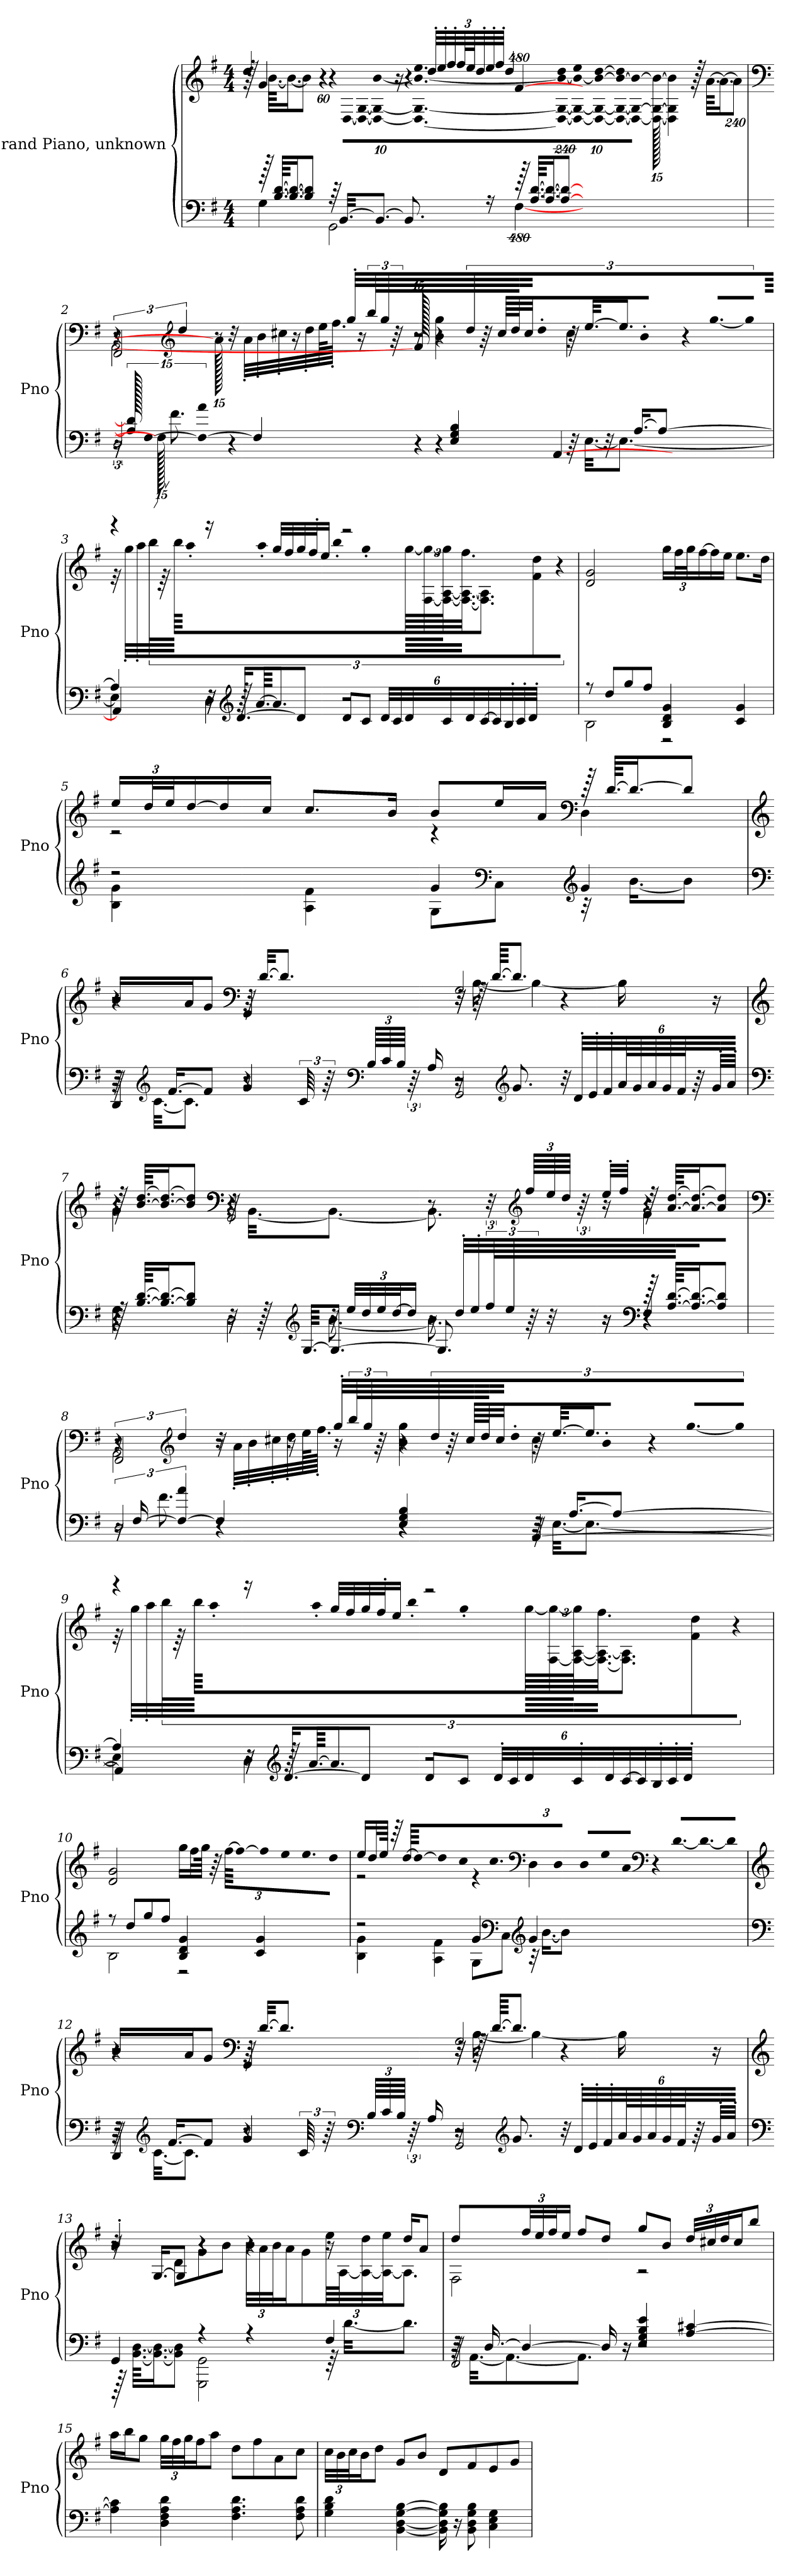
**kern	**kern
*part1	*part1
*staff2	*staff1
*I"Grand Piano, unknown	*
*I'Pno	*
*clefF4	*clefG2
*k[f#]	*k[f#]
*M4/4	*M4/4
*MM120	*MM120
=1	=1
*^	*^
*	*	*	*^
1920ryy	1920ryy	4dd/	128r	1920ryy
128r	4G\	.	.	4g/
.	.	.	[64.b\KKLL	.
[64.B/ [64.d/KKLL	.	.	.	.
.	.	.	16.b\J_	.
16.B/_ 16.d/_J	.	.	.	.
.	.	.	8b\J]	.
8B/] 8d/]J	.	.	.	.
!	!	!	!LO:N:vis=32	!
.	.	4r	1920%53r	.
64r	2GG\	.	.	4r
[32.BB/KKL	.	.	.	.
!	!	!	!LO:N:vis=64	!
.	.	.	[640%9D\LLLL	.
!	!	!	!LO:N:vis=64	!
.	.	.	640%9D\_ [640%9G\J	.
!	!	!	!LO:N:vis=32	!
.	.	.	1920%53D\_ 1920%53G\_ [1920%53b\	.
8.BB/J_	.	.	.	.
.	.	.	36.D\_ 36.G\_ 36.b\_ 36.ee\	.
!	!	!	!LO:N:vis=64	!
.	.	.	640%9D\_ 640%9G\_ 640%9b\_ 640%9dd\K	.
!	!	!	!LO:N:vis=32	!
.	.	.	1920%53D\_ 1920%53G\_ 1920%53b\_ 1920%53ee\J	.
!	!	!	!LO:N:vis=16	!
.	.	.	1920%107D\_ 1920%107G\_ 1920%107b\_ [1920%107dd\	.
!	!	!	!LO:N:vis=64	!
.	.	.	640%9D\_ 640%9G\_ 640%9b\_ 640%9dd\]LL	.
.	.	.	960%13D\_ 960%13G\_ 960%13b\_JJJJ	.
.	.	16r	1920D\_ 1920G\_ 1920b\_	.
8.BB/]	.	.	4D\] 4G\] 4b\]	4r
.	.	32dd'/LLL	.	.
.	.	32ee'/	.	.
*	*	*Xbrackettup	*	*
.	.	48ff#'/	.	.
.	.	96ff#/L	.	.
.	.	96ee/J	.	.
.	.	48dd'/	.	.
.	.	32ee'/	.	.
16r	.	.	.	.
.	.	32ff#'/JJJ	.	.
.	.	4dd/	.	.
128r	[1920%479F#\	.	128r	[1920%479f#/
[64.A/ [64.d/KKLL	.	.	[64.a\KKLL	.
16.A/_ 16.d/_J	.	.	16.a\J_	.
1920%239A/_ 1920%239d/_J	.	.	1920%239a\J_	.
*v	*v	*	*	*
*	*v	*v	*v
!!LO:LB:g=z
=2	=2
*	*clefF4
*^	*
*	*^	*
*	*	*	*brackettup
*	*	*	*^
*	*	*	*	*^
*	*	*	*	*	*^
24r	16r	2D/	12r	4r	2FF#/	2AA\
1920A/] 1920d/]	.	.	.	.	.	.
[24F#/	.	.	.	.	.	.
.	1920F#\]	.	.	.	.	.
.	8.f#\	.	.	.	.	.
*	*	*	*clefG2	*	*	*
.	.	.	6dd/	.	.	.
6F#/_ 6a/	.	.	.	.	.	.
.	.	.	8r	1920a\]	.	.
4F#/]	4r	.	.	32r	.	.
.	.	.	.	32a'\LLL	.	.
.	.	.	.	32b'\	.	.
.	.	.	.	32cc#X'\	.	.
.	.	.	16r	.	.	.
.	.	.	.	32dd'\	.	.
.	.	.	.	128ee\KL	.	.
.	.	.	.	64.ff#'\JJJJ	.	.
.	.	.	32gg'/LLL	.	.	.
.	.	.	.	16r	.	.
.	.	.	96bb/L	.	.	.
.	.	.	96gg/JJJJ	.	.	.
.	.	.	96r	.	.	.
.	.	4r	8r	.	1920f#/]	2r
4E/ 4G/ 4B/	4r	.	.	4b\ 4gg\	4r	.
.	.	.	96dd/	.	.	.
.	.	.	96r	.	.	.
.	.	.	96cc#/LLLL	.	.	.
*	*	*	*Xbrackettup	*	*	*
.	.	.	96dd/J	.	.	.
.	.	.	48cc#/	.	.	.
.	.	.	32dd'/	.	.	.
.	.	.	32b'/JJJ	.	.	.
.	.	[4AA/	32r	.	.	.
32r	64r	.	.	4cc#\	64r	.
.	[32.E\KKL	.	.	.	[32.ee/KKL	.
.	.	.	[16.gg/KL	.	.	.
[16.A/KL	.	.	.	.	.	.
.	8.E\J_	.	.	.	8.ee/J]	.
.	.	.	8gg/J]	.	.	.
8A/J_	.	.	.	.	.	.
.	.	1920ryy	1920ryy	.	.	1920ryy
*	*	*	*	*v	*v	*v
!!LO:LB:g=z
=3	=3	=3	=3	=3
4A/]	4E\]	4AA/]	4r	32r
.	.	.	.	32gg'\LLL
.	.	.	.	32aa'\
*	*	*	*	*brackettup
.	.	.	.	96bb\JJJk
.	.	.	.	96r
.	.	.	.	96bb\KLLL
.	.	.	.	32aa'\
.	.	.	.	32aa'\
.	.	.	.	32bb'\
.	.	.	.	32gg'\
*	*	*	*	*Xbrackettup
32r	4D\	32r	16r	[96gg\L
.	.	.	.	[96F#\ 96gg\_
.	.	.	.	96F#\_ [96A\ 96gg\]J
*clefG2	*	*	*	*
128r	.	[16.d/KL	.	48.F#\_ 48.A\_ 48.ff#\JJ
[64.a/KKKL	.	.	.	.
8.a/J]	.	.	32gg/LLL	8.F#\] 8.A\]J
.	.	.	32ff#/	.
.	.	8d/J]	32gg/	.
.	.	.	32ff#'/J	.
.	.	.	16ee/JJ	.
8d/L	2r	2r	2r	4f#\ 4dd\
8c/J	.	.	.	.
*Xbrackettup	*	*	*	*
48d/LLL	.	.	.	4r
48c/	.	.	.	.
48d/	.	.	.	.
48c/	.	.	.	.
48d/	.	.	.	.
[48c/	.	.	.	.
32c/]	.	.	.	.
32B'/	.	.	.	.
32c'/	.	.	.	.
32d'/JJJ	.	.	.	.
*	*v	*v	*	*
*	*	*v	*v
!!LO:LB:g=z
=4	=4	=4
8r	2B\	2d/ 2g/
8dd/L	.	.
8gg/	.	.
8ff#/J	.	.
4B/ 4d/ 4g/	2r	24gg\LL
.	.	48ff#\L
.	.	48gg\J
.	.	[24ff#\
.	.	16ff#\]
.	.	16ee\JJ
4c/ 4g/	.	8.ee\L
.	.	16dd\Jk
=5	=5	=5
*	*	*^
2r	4B\ 4g\	24ee/LL	2r
.	.	48dd/L	.
.	.	48ee/J	.
.	.	[24dd/	.
.	.	16dd/]	.
.	.	16cc/JJ	.
.	4A\ 4f#\	8.cc/L	.
.	.	16b/Jk	.
4g/	8G\L	8b/L	4r
*clefF4	*	*	*
.	8C\J	16ee/L	.
.	.	16a/JJ	.
*clefG2	*	*clefF4	*
4g/	32r	128r	4D\
.	.	[64.d/KKLL	.
.	[16.b\KL	16.d/J_	.
.	8b\J]	8d/J]	.
*v	*v	*	*
*	*v	*v
!!LO:LB:g=z
=6	=6
*clefF4	*clefG2
*^	*^
*	*^	*	*^
32r	64r	4DD/	16b/LL	2r	4r
*clefG2	*	*	*	*	*
.	[32.c\KKL	.	.	.	.
[16.f#/KL	.	.	.	.	.
.	8.c\J]	.	16a/J	.	.
8f#/J]	.	.	8g/J	.	.
*	*	*	*clefF4	*	*
8r	4r	4g/	64r	.	4GG/
.	.	.	[32.d/KKL	.	.
.	.	.	8.d/J]	.	.
*brackettup	*	*	*	*	*
96c/	.	.	.	.	.
96r	.	.	.	.	.
*clefF4	*	*	*	*	*
96B/LLLL	.	.	.	.	.
96c/	.	.	.	.	.
96B/JJJJ	.	.	.	.	.
96r	.	.	.	.	.
16A/	.	.	.	.	.
16r	2r	2GG/	32r	32r	2G/
.	.	.	128r	[16.B\	.
.	.	.	[64.d/KKKL	.	.
*clefG2	*	*	*	*	*
8.g/	.	.	8.d/J]	.	.
.	.	.	.	4B\_	.
32r	.	.	4r	.	.
32d'/LLL	.	.	.	.	.
32e'/	.	.	.	.	.
32f#'/	.	.	.	.	.
*Xbrackettup	*	*	*	*	*
96a/L	.	.	.	16B\]	.
96g/	.	.	.	.	.
96a/	.	.	.	.	.
*brackettup	*	*	*	*	*
96g/	.	.	.	.	.
96f#/JJJJ	.	.	.	.	.
96r	.	.	.	.	.
32g'/LLL	.	.	.	16r	.
32a'/JJJ	.	.	.	.	.
*v	*v	*v	*	*	*
!!LO:PB:g=z	!!	!!
=7	=7	=7	=7
*clefF4	*clefG2	*	*
*^	*	*	*
*	*^	*	*	*
*	*	*^	*	*	*
128r	4G\	4r	4r	128r	4g\	4r
[64.B/ [64.d/KKLL	.	.	.	[64.b/ [64.dd/KKLL	.	.
16.B/_ 16.d/_J	.	.	.	16.b/_ 16.dd/_J	.	.
8B/] 8d/]J	.	.	.	8b/] 8dd/]J	.	.
*	*	*	*	*clefF4	*	*
16r	16r	32r	2D\	4r	64r	2GG/
.	.	.	.	.	[32.BB\KKL	.
.	.	128r	.	.	.	.
*clefG2	*	*	*	*	*	*
.	.	[64.G/KKKL	.	.	.	.
32r	[8.b\	8.G/J_	.	.	8.BB\J_	.
32ee/LLL	.	.	.	.	.	.
*Xbrackettup	*	*	*	*	*	*
48dd/	.	.	.	.	.	.
48ee/	.	.	.	.	.	.
[48dd/J	.	.	.	.	.	.
16dd/JJ]	.	.	.	.	.	.
16r	8.b\]	8.G/]	.	8r	8.BB\]	.
32dd'/LLL	.	.	.	.	.	.
32ee'/	.	.	.	.	.	.
*brackettup	*	*	*	*brackettup	*	*
96ff#/L	.	.	.	48r	.	.
96ee/JJJJ	.	.	.	.	.	.
*	*	*	*	*clefG2	*	*
96r	.	.	.	96ff#/LLLL	.	.
32r	.	.	.	96ee/	.	.
.	.	.	.	96dd/JJJJ	.	.
.	.	.	.	96r	.	.
16r	16r	16r	.	32ee'/LLL	16r	.
.	.	.	.	32ff#'/JJJ	.	.
*clefF4	*	*	*	*	*	*
128r	4r	4F#/	4r	128r	4f#\	4r
[64.A/ [64.d/KKLL	.	.	.	[64.a/ [64.dd/KKLL	.	.
16.A/_ 16.d/_J	.	.	.	16.a/_ 16.dd/_J	.	.
8A/] 8d/]J	.	.	.	8a/] 8dd/]J	.	.
*v	*v	*v	*v	*	*	*
*	*v	*v	*v
!!LO:LB:g=z
=8	=8
*	*clefF4
*^	*^
*	*^	*	*^
*	*	*	*	*	*^
24r	16r	2D/	12r	4r	2FF#/	2AA\
[24F#/	.	.	.	.	.	.
.	8.f#\	.	.	.	.	.
*	*	*	*clefG2	*	*	*
6F#/_ 6a/	.	.	6dd/	.	.	.
4F#/]	4r	.	8r	32r	.	.
.	.	.	.	32a'\LLL	.	.
.	.	.	.	32b'\	.	.
.	.	.	.	32cc#X'\	.	.
.	.	.	16r	32dd'\	.	.
.	.	.	.	128ee\KL	.	.
.	.	.	.	64.ff#'\JJJJ	.	.
.	.	.	32gg'/LLL	16r	.	.
.	.	.	96bb/L	.	.	.
.	.	.	96gg/JJJJ	.	.	.
.	.	.	96r	.	.	.
4E/ 4G/ 4B/	4r	4r	8r	4b\ 4gg\	4r	2r
.	.	.	96dd/	.	.	.
.	.	.	96r	.	.	.
.	.	.	96cc#/LLLL	.	.	.
*	*	*	*Xbrackettup	*	*	*
.	.	.	96dd/J	.	.	.
.	.	.	48cc#/	.	.	.
.	.	.	32dd'/	.	.	.
.	.	.	32b'/JJJ	.	.	.
32r	64r	[4AA/	32r	4cc#\	64r	.
.	[32.E\KKL	.	.	.	[32.ee/KKL	.
[16.A/KL	.	.	[16.gg/KL	.	.	.
.	8.E\J_	.	.	.	8.ee/J]	.
8A/J_	.	.	8gg/J]	.	.	.
*	*	*	*	*v	*v	*v
!!LO:LB:g=z
=9	=9	=9	=9	=9
4A/]	4E\]	4AA/]	4r	32r
.	.	.	.	32gg'\LLL
.	.	.	.	32aa'\
*	*	*	*	*brackettup
.	.	.	.	96bb\JJJk
.	.	.	.	96r
.	.	.	.	96bb\KLLL
.	.	.	.	32aa'\
.	.	.	.	32aa'\
.	.	.	.	32bb'\
.	.	.	.	32gg'\
*	*	*	*	*Xbrackettup
32r	4D\	32r	16r	[96gg\L
.	.	.	.	[96F#\ 96gg\_
.	.	.	.	96F#\_ [96A\ 96gg\]J
*clefG2	*	*	*	*
128r	.	[16.d/KL	.	48.F#\_ 48.A\_ 48.ff#\JJ
[64.a/KKKL	.	.	.	.
8.a/J]	.	.	32gg/LLL	8.F#\] 8.A\]J
.	.	.	32ff#/	.
.	.	8d/J]	32gg/	.
.	.	.	32ff#'/J	.
.	.	.	16ee/JJ	.
8d/L	2r	2r	2r	4f#\ 4dd\
8c/J	.	.	.	.
*Xbrackettup	*	*	*	*
48d'/LLL	.	.	.	4r
48c/	.	.	.	.
48d/	.	.	.	.
48c'/	.	.	.	.
48d/	.	.	.	.
[48c/	.	.	.	.
32c/]	.	.	.	.
32B'/	.	.	.	.
32c'/	.	.	.	.
32d'/JJJ	.	.	.	.
*	*v	*v	*	*
*	*	*v	*v
!!LO:LB:g=z
=10	=10	=10
8r	2B\	2d/ 2g/
8dd/L	.	.
8gg/	.	.
8ff#/J	.	.
4B/ 4d/ 4g/	2r	24gg\LL
.	.	48ff#\L
*	*	*brackettup
.	.	96gg\JJJk
.	.	96r
.	.	[96ff#\KLLL
.	.	32ff#\J_
.	.	16ff#\]
.	.	16ee\J
4c/ 4g/	.	8.ee\
.	.	16dd\Jk
=11	=11	=11
*	*	*Xbrackettup
*	*	*^
2r	4B\ 4g\	24ee/LL	2r
.	.	48dd/L	.
*	*	*brackettup	*
.	.	96ee/JJJk	.
.	.	96r	.
.	.	[96dd/KLLL	.
.	.	32dd/J_	.
.	.	16dd/]	.
.	.	16cc/J	.
.	4A\ 4f#\	8.cc/	.
.	.	16b/Jk	.
4g/	8G\L	8b/L	4r
*clefF4	*	*	*
.	8C\J	16ee/L	.
.	.	16a/JJ	.
*clefG2	*	*clefF4	*
4g/	32r	128r	4D\
.	.	[64.d/KKLL	.
.	[16.b\KL	16.d/J_	.
.	8b\J]	8d/J]	.
*v	*v	*	*
*	*v	*v
!!LO:LB:g=z
=12	=12
*clefF4	*clefG2
*^	*^
*	*^	*	*^
32r	64r	4DD/	16b/LL	2r	4r
*clefG2	*	*	*	*	*
.	[32.c\KKL	.	.	.	.
[16.f#/KL	.	.	.	.	.
.	8.c\J]	.	16a/J	.	.
8f#/J]	.	.	8g/J	.	.
*	*	*	*clefF4	*	*
8r	4r	4g/	64r	.	4GG/
.	.	.	[32.d/KKL	.	.
.	.	.	8.d/J]	.	.
*brackettup	*	*	*	*	*
96c/	.	.	.	.	.
96r	.	.	.	.	.
*clefF4	*	*	*	*	*
96B/LLLL	.	.	.	.	.
96c/	.	.	.	.	.
96B/JJJJ	.	.	.	.	.
96r	.	.	.	.	.
16A/	.	.	.	.	.
16r	2r	2GG/	32r	32r	2G/
.	.	.	128r	[16.B\	.
.	.	.	[64.d/KKKL	.	.
*clefG2	*	*	*	*	*
8.g/	.	.	8.d/J]	.	.
.	.	.	.	4B\_	.
32r	.	.	4r	.	.
32d'/LLL	.	.	.	.	.
32e'/	.	.	.	.	.
32f#'/	.	.	.	.	.
*Xbrackettup	*	*	*	*	*
96a/L	.	.	.	16B\]	.
96g/	.	.	.	.	.
96a/	.	.	.	.	.
*brackettup	*	*	*	*	*
96g/	.	.	.	.	.
96f#/JJJJ	.	.	.	.	.
96r	.	.	.	.	.
32g'/LLL	.	.	.	16r	.
32a'/JJJ	.	.	.	.	.
*v	*v	*v	*	*	*
!!LO:PB:g=z	!!	!!
=13	=13	=13	=13
*clefF4	*clefG2	*	*
*^	*	*	*
4GG/	128r	4b'/	8r	32r
.	[64.BB\ [64.D\KKLL	.	.	.
.	16.BB\_ 16.D\_J	.	.	[16.G/KL
.	8BB\] 8D\]J	.	8d\L	8G/J]
4r	2GGG\ 2GG\	4r	8g\	4r
.	.	.	8b\J	.
*	*	*	*Xbrackettup	*
4r	.	4r	48b\LLL	2r
.	.	.	48a\	.
.	.	.	48b\J	.
.	.	.	16a\J	.
.	.	.	8g\	.
4F#/	64r	16r	96ee\LLL	.
.	.	.	[96A\J	.
.	[32.d\KKL	.	.	.
.	.	.	48A\_ 48dd\	.
.	.	.	48A\_ 48ee\JJ	.
.	8.d\J]	16dd/KL	8.A\J]	.
.	.	8a/J	.	.
*	*	*	*v	*v
=14	=14	=14	=14
*	*^	*	*
32r	64r	2FF#/	8dd/L	2F#\
.	[32.AA\KKL	.	.	.
[16.D/	.	.	.	.
.	8.AA\_	.	.	.
4D/_	.	.	48ff#/LL	.
.	.	.	48ee/	.
.	.	.	48ff#/J	.
.	.	.	16ee/JJ	.
.	8.AA\J]	.	8ff#/L	.
16D/]	.	.	8dd/J	.
16r	16r	.	.	.
4E/ 4G/ 4B/ 4e/	2r	2r	8gg/L	2r
.	.	.	8b/J	.
[4A/ [4c#X/	.	.	48dd/LLL	.
.	.	.	48cc#X/	.
.	.	.	48dd/J	.
.	.	.	16cc#/J	.
.	.	.	8bb/J	.
*v	*v	*v	*	*
*	*v	*v
!!LO:LB:g=z
=15	=15
4A\] 4c#\]	16aa\LL
.	16bb\J
.	8gg\J
4D\ 4F#\ 4A\ 4d\	48gg\LLL
.	48ff#\
.	48gg\J
.	16ff#\J
.	8aa\J
4.F#\ 4.A\ 4.d\	8dd\L
.	8ff#\
.	8a\
8F#\ 8A\ 8d\	8cc\J
=16	=16
4G\ 4B\ 4d\	48cc\LLL
.	48b\
.	48cc\J
.	16b\J
.	8dd\J
[4BB\ [4D\ [4G\ [4B\	8g/L
.	8b/J
16BB\] 16D\] 16G\] 16B\]	8d/L
16r	.
8BB\ 8D\ 8G\ 8B\	8f#/
4C\ 4E\ 4G\	8e/
.	8g/J
=	=
*-	*-
